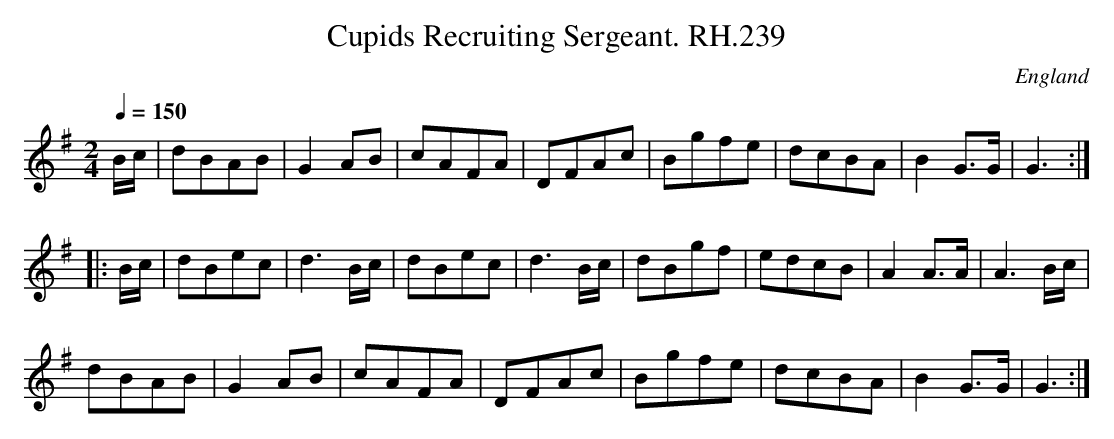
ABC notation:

X:1
T:Cupids Recruiting Sergeant. RH.239
O:England
M:2/4
L:1/8
Q:1/4=150
K:G
B/c/|dBAB|G2AB|cAFA|DFAc|\
Bgfe|dcBA|B2G>G|G3:|
|:B/c/|dBec|d3B/c/|dBec|d3B/c/|\
dBgf|edcB|A2A>A|A3B/c/|
dBAB|G2AB|cAFA|DFAc|\
Bgfe|dcBA|B2G>G|G3:|
